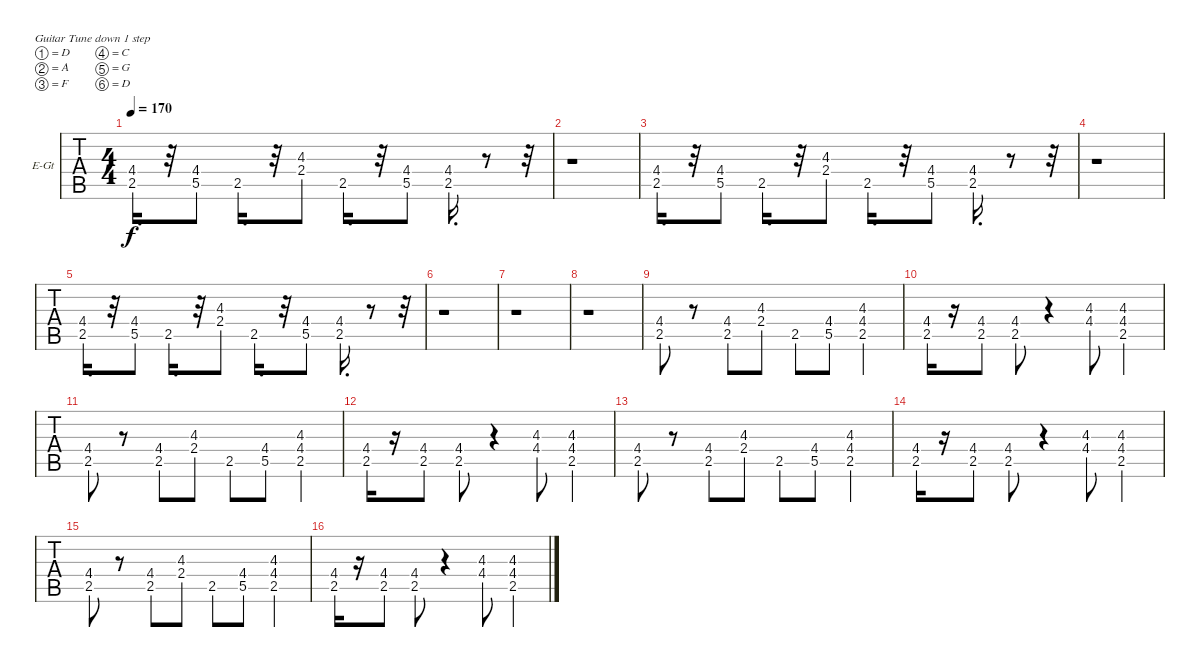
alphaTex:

\bracketExtendMode groupsimilarinstruments
\firstSystemTrackNameOrientation horizontal
\otherSystemsTrackNameOrientation horizontal
\track ("Padge" "E-Gt") {instrument overdrivenguitar}
\staff {tabs}
\tuning (D4 A3 F3 C3 G2 D2)
\ts (4 4)
\tempo 170
\clef g2
\ks c
(4.4 2.5).16{d dy f} r.32 (4.4 5.5).8 2.5.16{d} r.32 (4.3 2.4).8 2.5.16{d} r.32 (4.4 5.5).8 (4.4 2.5).16{d} r.8 r.32 |
r.1 |
(4.4 2.5).16{d} r.32 (4.4 5.5).8 2.5.16{d} r.32 (4.3 2.4).8 2.5.16{d} r.32 (4.4 5.5).8 (4.4 2.5).16{d} r.8 r.32 |
r.1 |
(4.4 2.5).16{d} r.32 (4.4 5.5).8 2.5.16{d} r.32 (4.3 2.4).8 2.5.16{d} r.32 (4.4 5.5).8 (4.4 2.5).16{d} r.8 r.32 |
r.1 |
r.1 |
r.1 |
(4.4 2.5).8 r.8 (4.4 2.5).8 (4.3 2.4).8 2.5.8 (4.4 5.5).8 (4.3 4.4 2.5).4 |
(4.4 2.5).16 r.16 (4.4 2.5).8 (4.4 2.5).8 r.4 (4.3 4.4).8 (4.3 4.4 2.5).4 |
(4.4 2.5).8 r.8 (4.4 2.5).8 (4.3 2.4).8 2.5.8 (4.4 5.5).8 (4.3 4.4 2.5).4 |
(4.4 2.5).16 r.16 (4.4 2.5).8 (4.4 2.5).8 r.4 (4.3 4.4).8 (4.3 4.4 2.5).4 |
(4.4 2.5).8 r.8 (4.4 2.5).8 (4.3 2.4).8 2.5.8 (4.4 5.5).8 (4.3 4.4 2.5).4 |
(4.4 2.5).16 r.16 (4.4 2.5).8 (4.4 2.5).8 r.4 (4.3 4.4).8 (4.3 4.4 2.5).4 |
(4.4 2.5).8 r.8 (4.4 2.5).8 (4.3 2.4).8 2.5.8 (4.4 5.5).8 (4.3 4.4 2.5).4 |
(4.4 2.5).16 r.16 (4.4 2.5).8 (4.4 2.5).8 r.4 (4.3 4.4).8 (4.3 4.4 2.5).4
